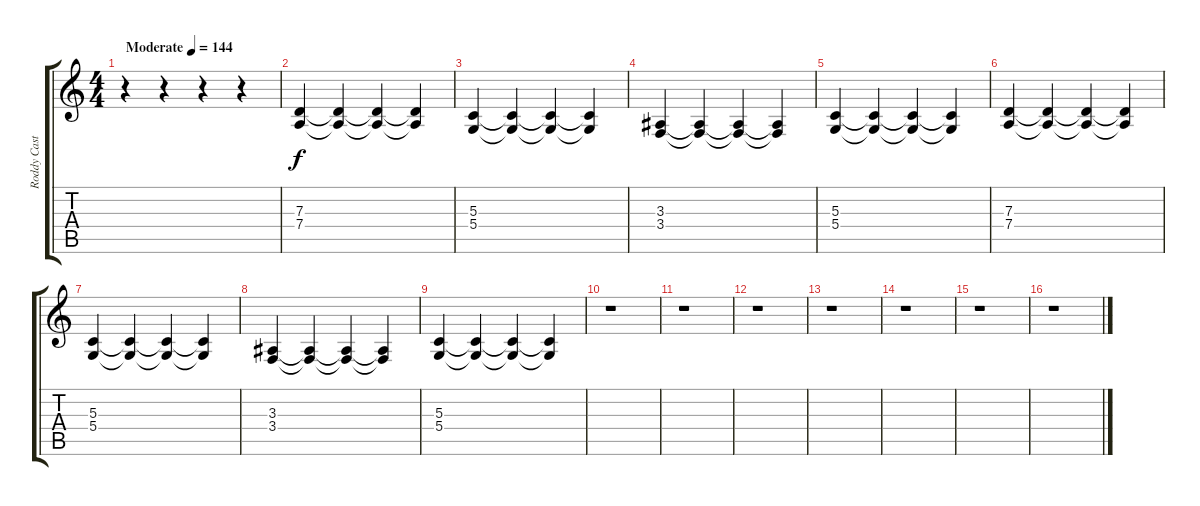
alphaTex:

\track ("Roddy Castro" "Roddy Cast") {instrument synthstrings2}
\staff {score tabs}
\tuning (E4 B3 G3 D3 A2 E2) {hide}
\ts (4 4)
\tempo (144 "Moderate")
\clef g2
\ks c
r.4{dy f instrument synthstrings2} r.4 r.4 r.4 |
(7.3 7.4).4 (7.3{t} 7.4{t}).4 (7.3{t} 7.4{t}).4 (7.3{t} 7.4{t}).4 |
(5.3 5.4).4 (5.3{t} 5.4{t}).4 (5.3{t} 5.4{t}).4 (5.3{t} 5.4{t}).4 |
(3.3 3.4).4 (3.3{t} 3.4{t}).4 (3.3{t} 3.4{t}).4 (3.3{t} 3.4{t}).4 |
(5.3 5.4).4 (5.3{t} 5.4{t}).4 (5.3{t} 5.4{t}).4 (5.3{t} 5.4{t}).4 |
(7.3 7.4).4 (7.3{t} 7.4{t}).4 (7.3{t} 7.4{t}).4 (7.3{t} 7.4{t}).4 |
(5.3 5.4).4 (5.3{t} 5.4{t}).4 (5.3{t} 5.4{t}).4 (5.3{t} 5.4{t}).4 |
(3.3 3.4).4 (3.3{t} 3.4{t}).4 (3.3{t} 3.4{t}).4 (3.3{t} 3.4{t}).4 |
(5.3 5.4).4 (5.3{t} 5.4{t}).4 (5.3{t} 5.4{t}).4 (5.3{t} 5.4{t}).4 |
r.1 |
r.1 |
r.1 |
r.1 |
r.1 |
r.1 |
r.1
